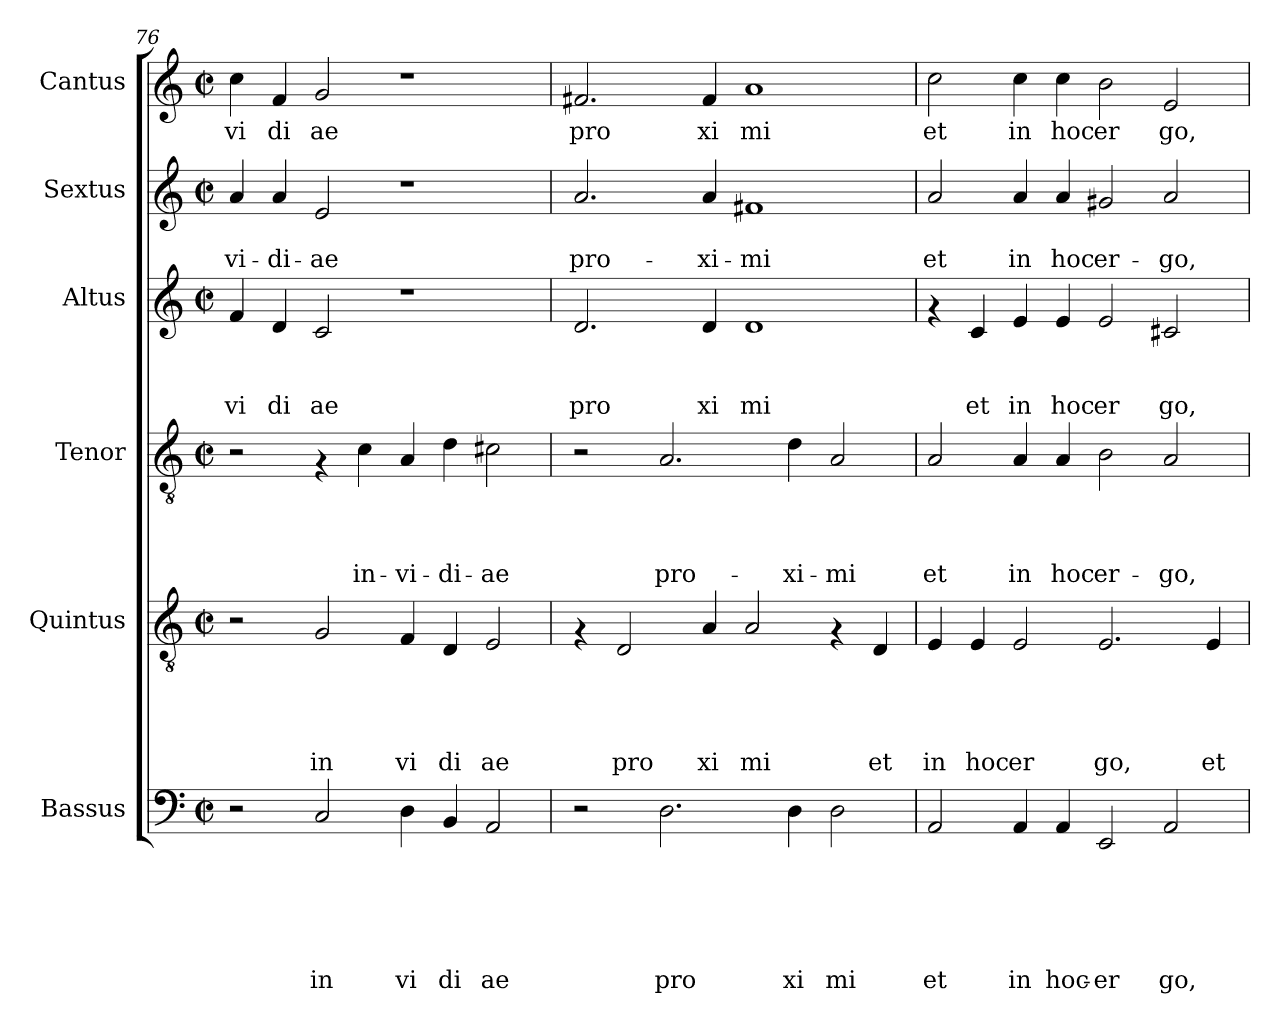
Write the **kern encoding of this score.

**kern	**text	**text	**text	**text	**text	**text	**kern	**text	**text	**text	**text	**text	**kern	**text	**text	**text	**text	**kern	**text	**text	**text	**kern	**text	**text	**kern	**text
*part6	*part6	*part6	*part6	*part6	*part6	*part6	*part5	*part5	*part5	*part5	*part5	*part5	*part4	*part4	*part4	*part4	*part4	*part3	*part3	*part3	*part3	*part2	*part2	*part2	*part1	*part1
*staff6	*staff6	*staff6	*staff6	*staff6	*staff6	*staff6	*staff5	*staff5	*staff5	*staff5	*staff5	*staff5	*staff4	*staff4	*staff4	*staff4	*staff4	*staff3	*staff3	*staff3	*staff3	*staff2	*staff2	*staff2	*staff1	*staff1
*I"Bassus	*	*	*	*	*	*	*I"Quintus	*	*	*	*	*	*I"Tenor	*	*	*	*	*I"Altus	*	*	*	*I"Sextus	*	*	*I"Cantus	*
!!LO:PB:g=z
*clefF4	*	*	*	*	*	*	*clefGv2	*	*	*	*	*	*clefGv2	*	*	*	*	*clefG2	*	*	*	*clefG2	*	*	*clefG2	*
*k[]	*	*	*	*	*	*	*k[]	*	*	*	*	*	*k[]	*	*	*	*	*k[]	*	*	*	*k[]	*	*	*k[]	*
*C:	*	*	*	*	*	*	*C:	*	*	*	*	*	*C:	*	*	*	*	*C:	*	*	*	*C:	*	*	*C:	*
*M2/2	*	*	*	*	*	*	*M2/2	*	*	*	*	*	*M2/2	*	*	*	*	*M2/2	*	*	*	*M2/2	*	*	*M2/2	*
*met(c|)	*	*	*	*	*	*	*met(c|)	*	*	*	*	*	*met(c|)	*	*	*	*	*met(c|)	*	*	*	*met(c|)	*	*	*met(c|)	*
=76	=76	=76	=76	=76	=76	=76	=76	=76	=76	=76	=76	=76	=76	=76	=76	=76	=76	=76	=76	=76	=76	=76	=76	=76	=76	=76
!	!	!	!	!	!	!	!	!	!	!	!	!	!	!	!	!	!	!	!	!	!LO:LY:b	!	!	!LO:LY:b	!	!LO:LY:b
2r	.	.	.	.	.	.	2r	.	.	.	.	.	2r	.	.	.	.	4f/	.	.	vi	4a/	.	vi-	4cc\	-vi
!	!	!	!	!	!	!	!	!	!	!	!	!	!	!	!	!	!	!	!	!	!LO:LY:b	!	!	!LO:LY:b	!	!LO:LY:b
.	.	.	.	.	.	.	.	.	.	.	.	.	.	.	.	.	.	4d/	.	.	di	4a/	.	-di-	4f/	di
!	!	!	!	!	!	!LO:LY:b	!	!	!	!	!	!LO:LY:b	!	!	!	!	!	!	!	!	!LO:LY:b	!	!	!LO:LY:b	!	!LO:LY:b
2C/	.	.	.	.	.	in	2G/	.	.	.	.	in	4rF	.	.	.	.	2c/	.	.	ae	2e/	.	-ae	2g/	ae
!	!	!	!	!	!	!	!	!	!	!	!	!	!	!	!	!	!LO:LY:b	!	!	!	!	!	!	!	!	!
.	.	.	.	.	.	.	.	.	.	.	.	.	4c\	.	.	.	in-	.	.	.	.	.	.	.	.	.
!	!	!	!	!	!	!LO:LY:b	!	!	!	!	!	!LO:LY:b	!	!	!	!	!LO:LY:b	!	!	!	!	!	!	!	!	!
4D\	.	.	.	.	.	vi	4F/	.	.	.	.	vi	4A/	.	.	.	-vi-	1r	.	.	.	1r	.	.	1r	.
!	!	!	!	!	!	!LO:LY:b	!	!	!	!	!	!LO:LY:b	!	!	!	!	!LO:LY:b	!	!	!	!	!	!	!	!	!
4BB/	.	.	.	.	.	di	4D/	.	.	.	.	di	4d\	.	.	.	-di-	.	.	.	.	.	.	.	.	.
!	!	!	!	!	!	!LO:LY:b	!	!	!	!	!	!LO:LY:b	!	!	!	!	!LO:LY:b	!	!	!	!	!	!	!	!	!
2AA/	.	.	.	.	.	ae	2E/	.	.	.	.	ae	2c#X\	.	.	.	-ae	.	.	.	.	.	.	.	.	.
=77	=77	=77	=77	=77	=77	=77	=77	=77	=77	=77	=77	=77	=77	=77	=77	=77	=77	=77	=77	=77	=77	=77	=77	=77	=77	=77
!	!	!	!	!	!	!	!	!	!	!	!	!	!	!	!	!	!	!	!	!	!LO:LY:b	!	!	!LO:LY:b	!	!LO:LY:b
2r	.	.	.	.	.	.	4rF	.	.	.	.	.	2r	.	.	.	.	2.d/	.	.	pro	2.a/	.	pro-	2.f#X/	pro
!	!	!	!	!	!	!	!	!	!	!	!	!LO:LY:b	!	!	!	!	!	!	!	!	!	!	!	!	!	!
.	.	.	.	.	.	.	2D/	.	.	.	.	pro	.	.	.	.	.	.	.	.	.	.	.	.	.	.
!	!	!	!	!	!	!LO:LY:b	!	!	!	!	!	!	!	!	!	!	!LO:LY:b	!	!	!	!	!	!	!	!	!
2.D\	.	.	.	.	.	pro	.	.	.	.	.	.	2.A/	.	.	.	pro-	.	.	.	.	.	.	.	.	.
!	!	!	!	!	!	!	!	!	!	!	!	!LO:LY:b	!	!	!	!	!	!	!	!	!LO:LY:b	!	!	!LO:LY:b	!	!LO:LY:b
.	.	.	.	.	.	.	4A/	.	.	.	.	xi	.	.	.	.	.	4d/	.	.	xi	4a/	.	-xi-	4f#/	xi
!	!	!	!	!	!	!	!	!	!	!	!	!LO:LY:b	!	!	!	!	!	!	!	!	!LO:LY:b	!	!	!LO:LY:b	!	!LO:LY:b
.	.	.	.	.	.	.	2A/	.	.	.	.	mi	.	.	.	.	.	1d	.	.	mi	1f#X	.	-mi	1a	mi
!	!	!	!	!	!	!LO:LY:b	!	!	!	!	!	!	!	!	!	!	!LO:LY:b	!	!	!	!	!	!	!	!	!
4D\	.	.	.	.	.	xi	.	.	.	.	.	.	4d\	.	.	.	-xi-	.	.	.	.	.	.	.	.	.
!	!	!	!	!	!	!LO:LY:b	!	!	!	!	!	!	!	!	!	!	!LO:LY:b	!	!	!	!	!	!	!	!	!
2D\	.	.	.	.	.	mi	4rF	.	.	.	.	.	2A/	.	.	.	-mi	.	.	.	.	.	.	.	.	.
!	!	!	!	!	!	!	!	!	!	!	!	!LO:LY:b	!	!	!	!	!	!	!	!	!	!	!	!	!	!
.	.	.	.	.	.	.	4D/	.	.	.	.	et	.	.	.	.	.	.	.	.	.	.	.	.	.	.
=78	=78	=78	=78	=78	=78	=78	=78	=78	=78	=78	=78	=78	=78	=78	=78	=78	=78	=78	=78	=78	=78	=78	=78	=78	=78	=78
!	!	!	!	!	!	!LO:LY:b	!	!	!	!	!	!LO:LY:b	!	!	!	!	!LO:LY:b	!	!	!	!	!	!	!LO:LY:b	!	!LO:LY:b
2AA/	.	.	.	.	.	et	4E/	.	.	.	.	in	2A/	.	.	.	et	4rf	.	.	.	2a/	.	et	2cc\	et
!	!	!	!	!	!	!	!	!	!	!	!	!LO:LY:b	!	!	!	!	!	!	!	!	!LO:LY:b	!	!	!	!	!
.	.	.	.	.	.	.	4E/	.	.	.	.	hoc	.	.	.	.	.	4c/	.	.	et	.	.	.	.	.
!	!	!	!	!	!	!LO:LY:b	!	!	!	!	!	!LO:LY:b	!	!	!	!	!LO:LY:b	!	!	!	!LO:LY:b	!	!	!LO:LY:b	!	!LO:LY:b
4AA/	.	.	.	.	.	in	2E/	.	.	.	.	er	4A/	.	.	.	in	4e/	.	.	in	4a/	.	in	4cc\	in
!	!	!	!	!	!	!LO:LY:b	!	!	!	!	!	!	!	!	!	!	!LO:LY:b	!	!	!	!LO:LY:b	!	!	!LO:LY:b	!	!LO:LY:b
4AA/	.	.	.	.	.	hoc-	.	.	.	.	.	.	4A/	.	.	.	hoc	4e/	.	.	hoc	4a/	.	hoc	4cc\	hoc
!	!	!	!	!	!	!LO:LY:b	!	!	!	!	!	!LO:LY:b	!	!	!	!	!LO:LY:b	!	!	!	!LO:LY:b	!	!	!LO:LY:b	!	!LO:LY:b
2EE/	.	.	.	.	.	-er	2.E/	.	.	.	.	go,	2B\	.	.	.	er-	2e/	.	.	er	2g#X/	.	er-	2b\	er
!	!	!	!	!	!	!LO:LY:b	!	!	!	!	!	!	!	!	!	!	!LO:LY:b	!	!	!	!LO:LY:b	!	!	!LO:LY:b	!	!LO:LY:b
2AA/	.	.	.	.	.	go,	.	.	.	.	.	.	2A/	.	.	.	-go,	2c#X/	.	.	go,	2a/	.	-go,	2e/	go,
!	!	!	!	!	!	!	!	!	!	!	!	!LO:LY:b	!	!	!	!	!	!	!	!	!	!	!	!	!	!
.	.	.	.	.	.	.	4E/	.	.	.	.	et	.	.	.	.	.	.	.	.	.	.	.	.	.	.
=	=	=	=	=	=	=	=	=	=	=	=	=	=	=	=	=	=	=	=	=	=	=	=	=	=	=
*-	*-	*-	*-	*-	*-	*-	*-	*-	*-	*-	*-	*-	*-	*-	*-	*-	*-	*-	*-	*-	*-	*-	*-	*-	*-	*-
